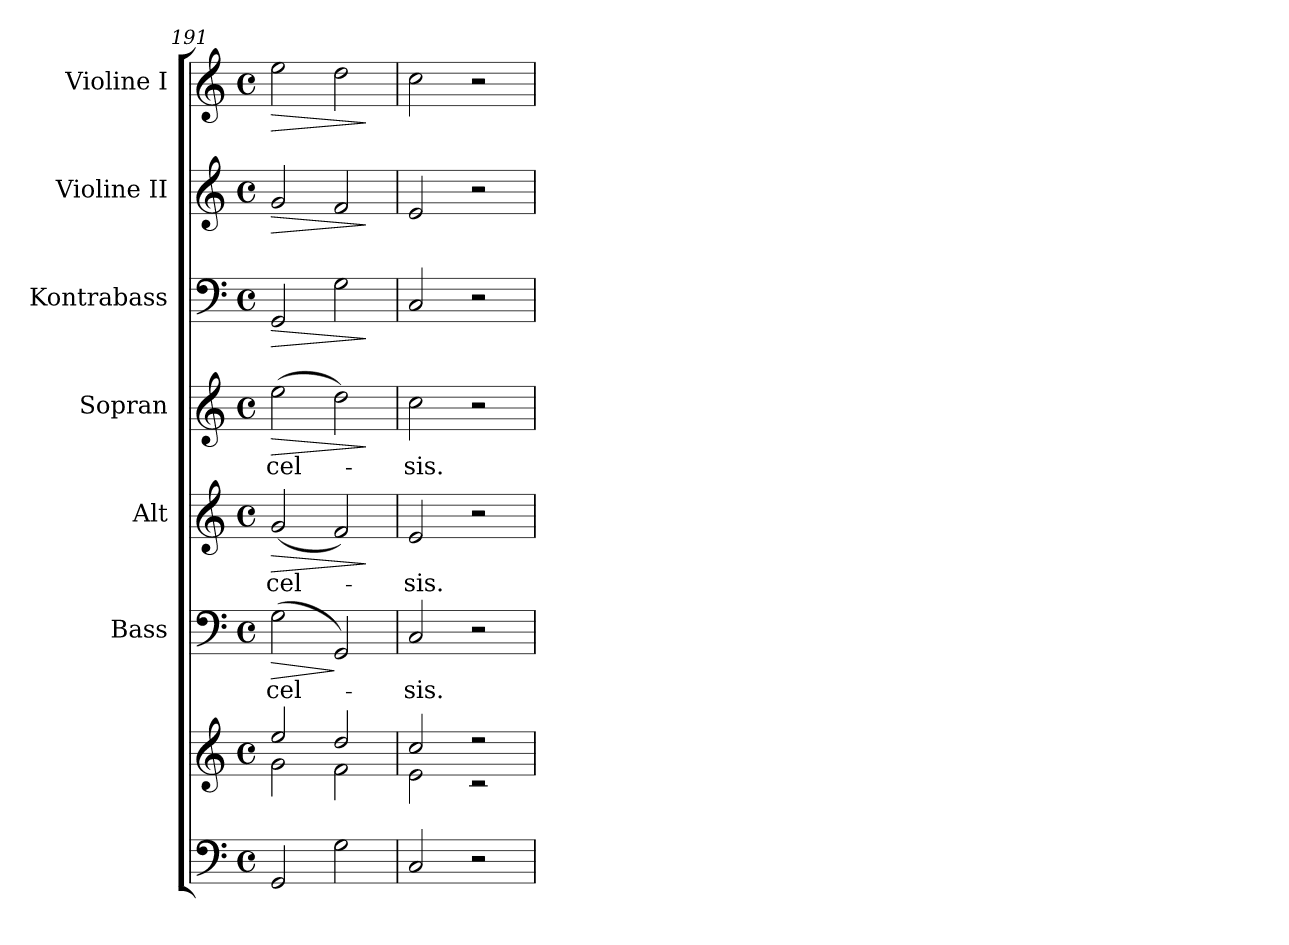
**kern	**kern	**kern	**text	**dynam	**kern	**text	**dynam	**kern	**text	**dynam	**kern	**dynam	**kern	**dynam	**kern	**dynam
*part7	*part7	*part6	*part6	*part6	*part5	*part5	*part5	*part4	*part4	*part4	*part3	*part3	*part2	*part2	*part1	*part1
*staff8	*staff7	*staff6	*staff6	*staff6	*staff5	*staff5	*staff5	*staff4	*staff4	*staff4	*staff3	*staff3	*staff2	*staff2	*staff1	*staff1
*	*	*I"Bass	*	*	*I"Alt	*	*	*I"Sopran	*	*	*I"Kontrabass	*	*I"Violine II	*	*I"Violine I	*
*	*	*I'B.	*	*	*I'A.	*	*	*I'S.	*	*	*I'Kb.	*	*I'Vl. II	*	*I'Vl. I	*
*clefF4	*clefG2	*clefF4	*	*	*clefG2	*	*	*clefG2	*	*	*clefF4	*	*clefG2	*	*clefG2	*
*	*	*	*	*	*	*	*	*	*	*	*ITrd7c12	*	*	*	*	*
*k[]	*k[]	*k[]	*	*	*k[]	*	*	*k[]	*	*	*k[]	*	*k[]	*	*k[]	*
*C:	*C:	*C:	*	*	*C:	*	*	*C:	*	*	*C:	*	*C:	*	*C:	*
*M4/4	*M4/4	*M4/4	*	*	*M4/4	*	*	*M4/4	*	*	*M4/4	*	*M4/4	*	*M4/4	*
*met(c)	*met(c)	*met(c)	*	*	*met(c)	*	*	*met(c)	*	*	*met(c)	*	*met(c)	*	*met(c)	*
=191	=191	=191	=191	=191	=191	=191	=191	=191	=191	=191	=191	=191	=191	=191	=191	=191
*	*^	*	*	*	*	*	*	*	*	*	*	*	*	*	*	*
!	!	!	!	!LO:LY:b	!LO:HP:b	!	!LO:LY:b	!LO:HP:b	!	!LO:LY:b	!LO:HP:b	!	!LO:HP:b	!	!LO:HP:b	!	!LO:HP:b
2GG/	2ee/	2g\	(>2G\	-cel-	>	(<2g/	-cel-	>	(>2ee\	-cel-	>	2GGG/	>	2g/	>	2ee\	>
2G\	2dd/	2f\	2GG/)	.	]	2f/)	.	.	2dd\)	.	.	2GG\	.	2f/	.	2dd\	.
*	*v	*v	*	*	*	*	*	*	*	*	*	*	*	*	*	*	*
.	.	.	.	.	.	.	]	.	.	]	.	]	.	]	.	]
=192	=192	=192	=192	=192	=192	=192	=192	=192	=192	=192	=192	=192	=192	=192	=192	=192
*	*^	*	*	*	*	*	*	*	*	*	*	*	*	*	*	*
!	!	!	!	!LO:LY:b	!	!	!LO:LY:b	!	!	!LO:LY:b	!	!	!	!	!	!	!
2C/	2cc/	2e\	2C/	-sis.	.	2e/	-sis.	.	2cc\	-sis.	.	2CC/	.	2e/	.	2cc\	.
2r	2r	2r	2r	.	.	2r	.	.	2r	.	.	2r	.	2r	.	2r	.
*	*v	*v	*	*	*	*	*	*	*	*	*	*	*	*	*	*	*
=	=	=	=	=	=	=	=	=	=	=	=	=	=	=	=	=
*-	*-	*-	*-	*-	*-	*-	*-	*-	*-	*-	*-	*-	*-	*-	*-	*-
